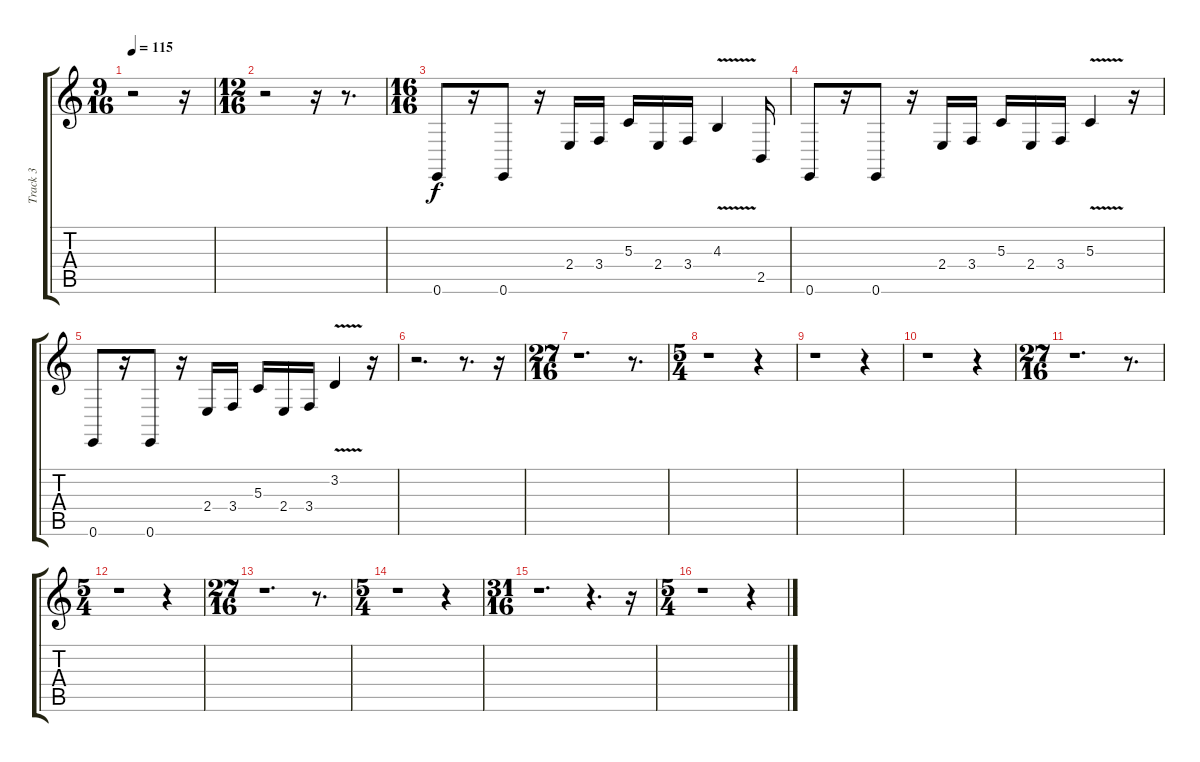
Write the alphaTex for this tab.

\track ("Track 3" "Track 3") {instrument lead2sawtooth}
\staff {score tabs}
\tuning (E4 B3 G3 D3 A2 E2) {hide}
\ts (9 16)
\tempo 115
\clef g2
\ks c
r.2{dy f} r.16 |
\ts (12 16)
r.2 r.16 r.8{d} |
\ts (16 16)
0.6.8 r.16 0.6.8 r.16 2.4.16 3.4.16 5.3.16 2.4.16 3.4.16 4.3{v}.4 2.5.16 |
0.6.8 r.16 0.6.8 r.16 2.4.16 3.4.16 5.3.16 2.4.16 3.4.16 5.3{v}.4 r.16 |
0.6.8 r.16 0.6.8 r.16 2.4.16 3.4.16 5.3.16 2.4.16 3.4.16 3.2{v}.4 r.16 |
r.2{d} r.8{d} r.16 |
\ts (27 16)
r.1{d} r.8{d} |
\ts (5 4)
r.1 r.4 |
r.1 r.4 |
r.1 r.4 |
\ts (27 16)
r.1{d} r.8{d} |
\ts (5 4)
r.1 r.4 |
\ts (27 16)
r.1{d} r.8{d} |
\ts (5 4)
r.1 r.4 |
\ts (31 16)
r.1{d} r.4{d} r.16 |
\ts (5 4)
r.1 r.4
